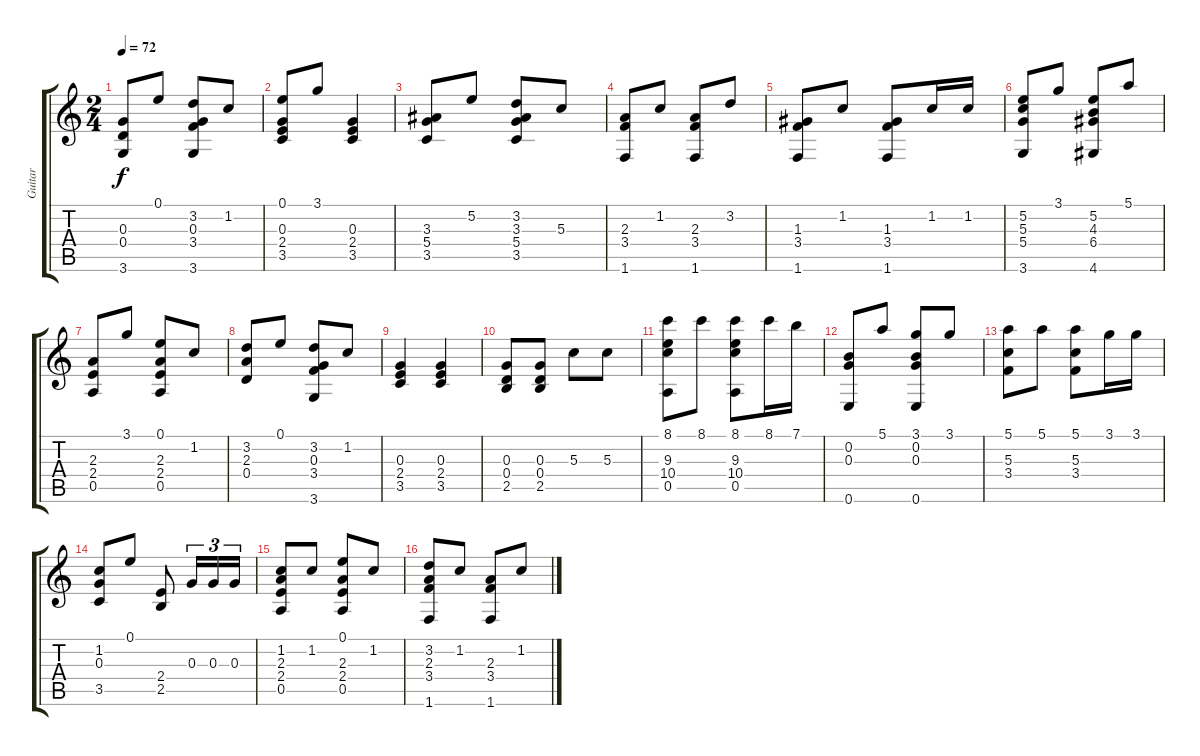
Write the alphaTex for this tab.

\track ("Guitar" "Guitar") {instrument acousticguitarnylon}
\staff {score tabs}
\tuning (E4 B3 G3 D3 A2 E2) {hide}
\ts (2 4)
\tempo 72
\clef g2
\ks c
(0.3 0.4 3.6).8{dy f} 0.1.8 (3.2 0.3 3.4 3.6).8 1.2.8 |
(0.1 0.3 2.4 3.5).8 3.1.8 (0.3 2.4 3.5).4 |
(3.3 5.4 3.5).8 5.2.8 (3.2 3.3 5.4 3.5).8 5.3.8 |
(2.3 3.4 1.6).8 1.2.8 (2.3 3.4 1.6).8 3.2.8 |
(1.3 3.4 1.6).8 1.2.8 (1.3 3.4 1.6).8 1.2.16 1.2.16 |
(5.2 5.3 5.4 3.6).8 3.1.8 (5.2 4.3 6.4 4.6).8 5.1.8 |
(2.3 2.4 0.5).8 3.1.8 (0.1 2.3 2.4 0.5).8 1.2.8 |
(3.2 2.3 0.4).8 0.1.8 (3.2 0.3 3.4 3.6).8 1.2.8 |
(0.3 2.4 3.5).4 (0.3 2.4 3.5).4 |
(0.3 0.4 2.5).8 (0.3 0.4 2.5).8 5.3.8 5.3.8 |
(8.1 9.3 10.4 0.5).8 8.1.8 (8.1 9.3 10.4 0.5).8 8.1.16 7.1.16 |
(0.2 0.3 0.6).8 5.1.8 (3.1 0.2 0.3 0.6).8 3.1.8 |
(5.1 5.3 3.4).8 5.1.8 (5.1 5.3 3.4).8 3.1.16 3.1.16 |
(1.2 0.3 3.5).8 0.1.8 (2.4 2.5).8 0.3.16{tu (3 2)} 0.3.16{tu (3 2)} 0.3.16{tu (3 2)} |
(1.2 2.3 2.4 0.5).8 1.2.8 (0.1 2.3 2.4 0.5).8 1.2.8 |
(3.2 2.3 3.4 1.6).8 1.2.8 (2.3 3.4 1.6).8 1.2.8
